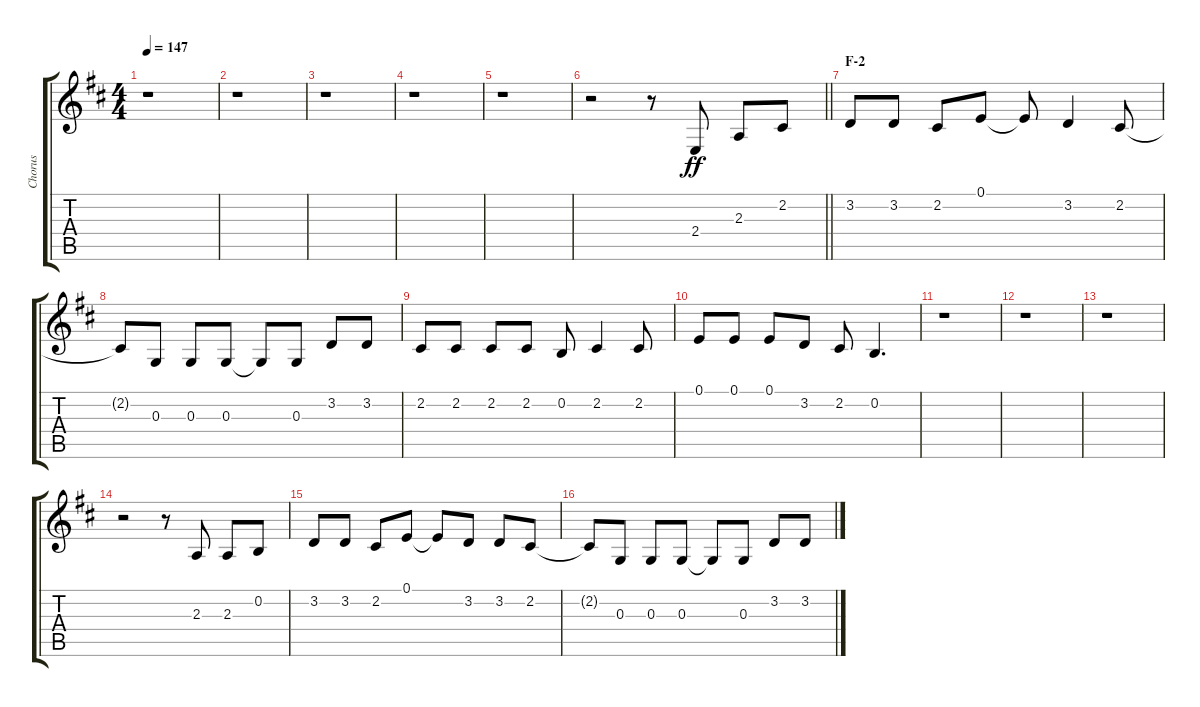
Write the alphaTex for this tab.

\track ("Chorus" "Chorus") {instrument voiceoohs}
\staff {score tabs}
\tuning (E4 B3 G3 D3 A2 E2) {hide}
\ts (4 4)
\tempo 147
\clef g2
\ks d
r.1{dy ff} |
r.1 |
r.1 |
r.1 |
r.1 |
\barLineRight lightlight
r.2 r.8 2.4.8 2.3.8 2.2.8 |
\section ("" "F-2")
3.2.8 3.2.8 2.2.8 0.1.8 0.1{t}.8 3.2.4 2.2.8 |
2.2{t}.8 0.3.8 0.3.8 0.3.8 0.3{t}.8 0.3.8 3.2.8 3.2.8 |
2.2.8 2.2.8 2.2.8 2.2.8 0.2.8 2.2.4 2.2.8 |
0.1.8 0.1.8 0.1.8 3.2.8 2.2.8 0.2.4{d} |
r.1 |
r.1 |
r.1 |
r.2 r.8 2.3.8 2.3.8 0.2.8 |
3.2.8 3.2.8 2.2.8 0.1.8 0.1{t}.8 3.2.8 3.2.8 2.2.8 |
2.2{t}.8 0.3.8 0.3.8 0.3.8 0.3{t}.8 0.3.8 3.2.8 3.2.8
